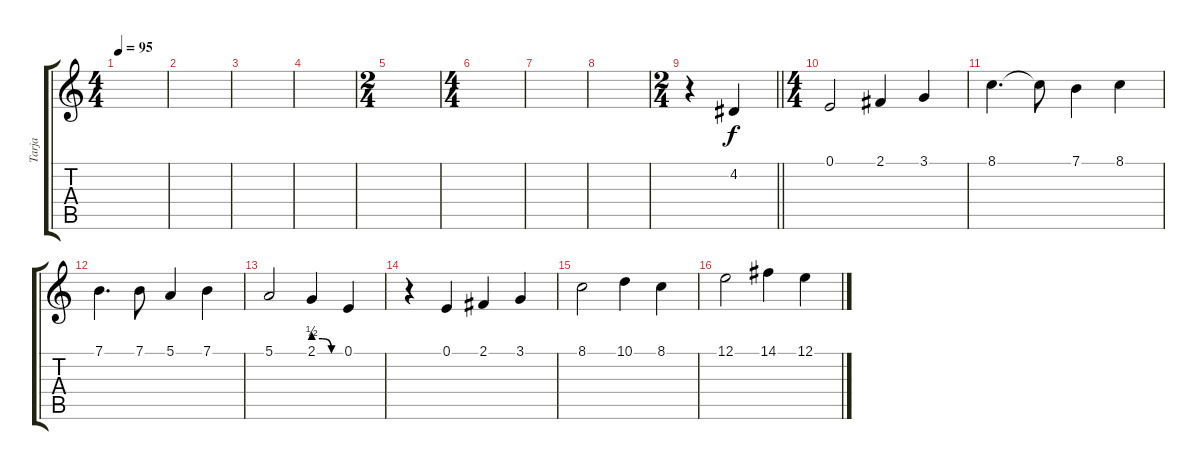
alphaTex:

\track ("Tarja" "Tarja") {instrument panflute}
\staff {score tabs}
\tuning (E4 B3 G3 D3 A2 E2) {hide}
\ts (4 4)
\tempo 95
\clef g2
\ks c
|
|
|
|
\ts (2 4)
|
\ts (4 4)
|
|
|
\ts (2 4)
\barLineRight lightlight
r.4 4.2.4 |
\ts (4 4)
0.1.2 2.1.4 3.1.4 |
8.1.4{d} 8.1{t}.8 7.1.4 8.1.4 |
7.1.4{d} 7.1.8 5.1.4 7.1.4 |
5.1.2 2.1{be (custom 0 2 20 2 40 0 60 0)}.4 0.1.4 |
r.4 0.1.4 2.1.4 3.1.4 |
8.1.2 10.1.4 8.1.4 |
12.1.2 14.1.4 12.1.4
